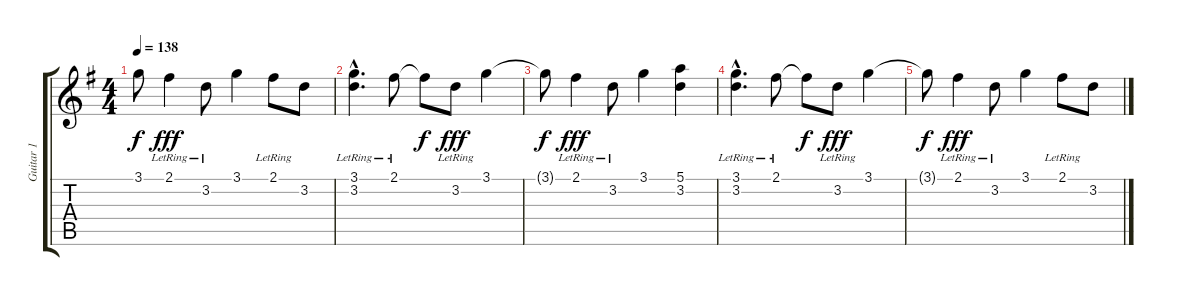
\track ("Guitar 1" "Guitar 1") {instrument distortionguitar}
\staff {score tabs}
\tuning (E4 B3 G3 D3 A2 E2) {hide}
\ts (4 4)
\tempo 138
\clef g2
\ks g
3.1{t}.8{dy f} 2.1{lr}.4{dy fff} 3.2{lr}.8 3.1.4 2.1{lr}.8 3.2.8 |
(3.1{hac} 3.2{hac lr}).4{d volume 0} 2.1{lr}.8 2.1{t}.8{dy f} 3.2{lr}.8{dy fff} 3.1.4 |
3.1{t}.8{dy f} 2.1{lr}.4{dy fff} 3.2{lr}.8 3.1.4 (5.1 3.2).4 |
(3.1{hac} 3.2{hac lr}).4{d} 2.1{lr}.8 2.1{t}.8{dy f} 3.2{lr}.8{dy fff} 3.1.4 |
3.1{t}.8{dy f} 2.1{lr}.4{dy fff} 3.2{lr}.8 3.1.4 2.1{lr}.8 3.2.8
